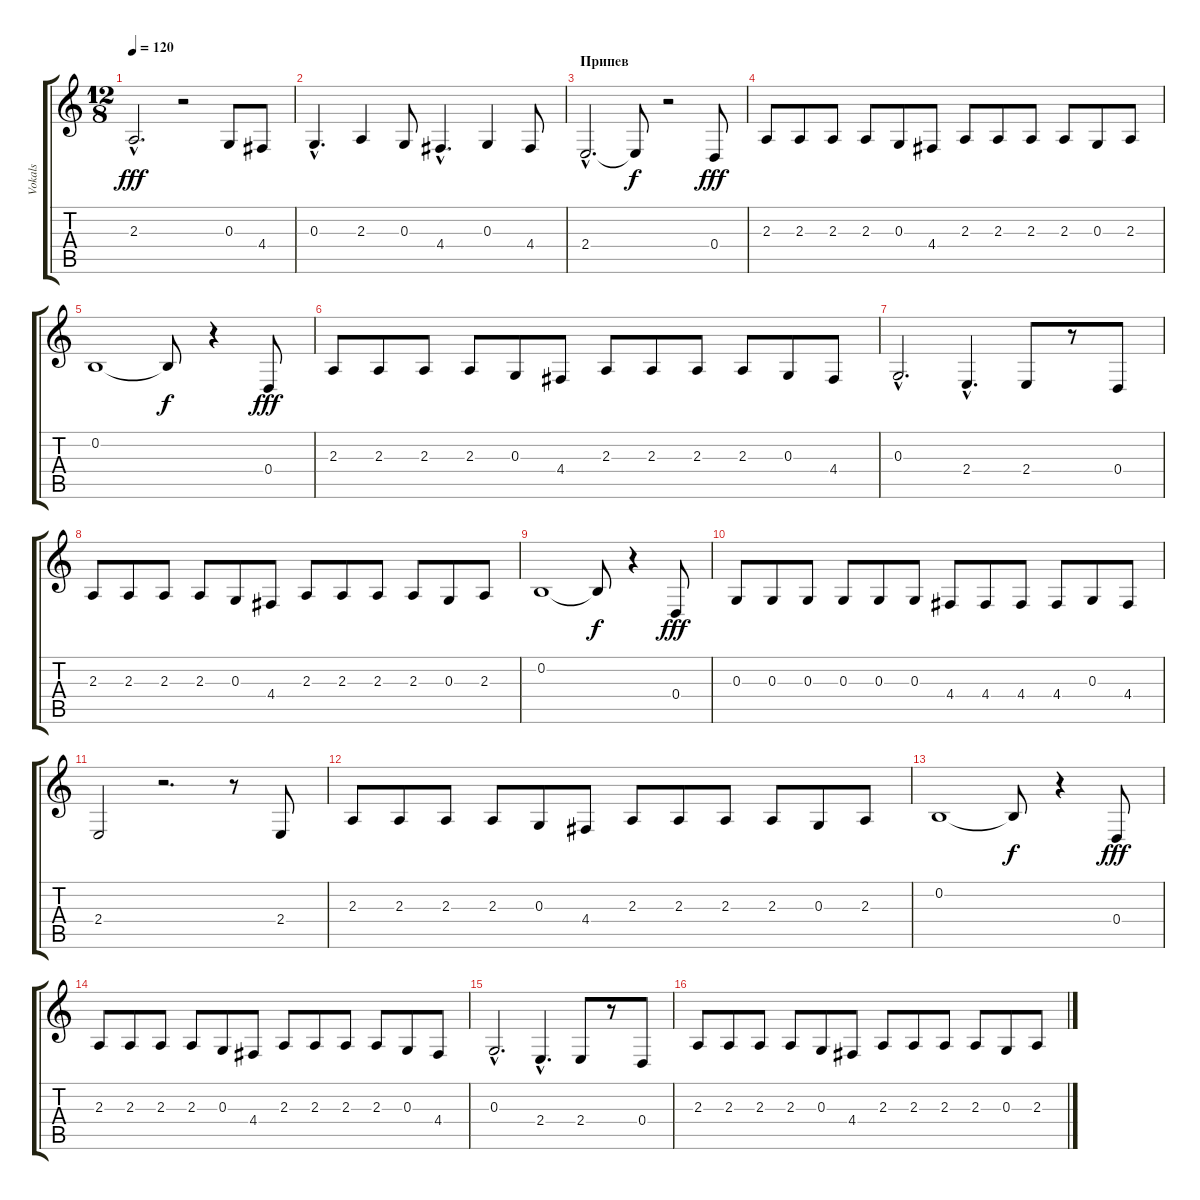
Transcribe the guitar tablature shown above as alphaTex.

\track ("Vokals" "Vokals") {instrument tenorsax}
\staff {score tabs}
\tuning (E4 B3 G3 D3 A2 E2) {hide}
\ts (12 8)
\tempo 120
\clef g2
\ks c
2.3{hac}.2{d dy fff} r.2 0.3.8 4.4.8 |
0.3{hac}.4{d} 2.3.4 0.3.8 4.4{hac}.4{d} 0.3.4 4.4.8 |
\section ("" "Припев")
2.4{hac}.2{d} 2.4{t}.8{dy f} r.2 0.4.8{dy fff} |
2.3.8 2.3.8 2.3.8 2.3.8 0.3.8 4.4.8 2.3.8 2.3.8 2.3.8 2.3.8 0.3.8 2.3.8 |
0.2.1 0.2{t}.8{dy f} r.4 0.4.8{dy fff} |
2.3.8 2.3.8 2.3.8 2.3.8 0.3.8 4.4.8 2.3.8 2.3.8 2.3.8 2.3.8 0.3.8 4.4.8 |
0.3{hac}.2{d} 2.4{hac}.4{d} 2.4.8 r.8 0.4.8 |
2.3.8 2.3.8 2.3.8 2.3.8 0.3.8 4.4.8 2.3.8 2.3.8 2.3.8 2.3.8 0.3.8 2.3.8 |
0.2.1 0.2{t}.8{dy f} r.4 0.4.8{dy fff} |
0.3.8 0.3.8 0.3.8 0.3.8 0.3.8 0.3.8 4.4.8 4.4.8 4.4.8 4.4.8 0.3.8 4.4.8 |
2.4.2 r.2{d} r.8 2.4.8 |
2.3.8 2.3.8 2.3.8 2.3.8 0.3.8 4.4.8 2.3.8 2.3.8 2.3.8 2.3.8 0.3.8 2.3.8 |
0.2.1 0.2{t}.8{dy f} r.4 0.4.8{dy fff} |
2.3.8 2.3.8 2.3.8 2.3.8 0.3.8 4.4.8 2.3.8 2.3.8 2.3.8 2.3.8 0.3.8 4.4.8 |
0.3{hac}.2{d} 2.4{hac}.4{d} 2.4.8 r.8 0.4.8 |
2.3.8 2.3.8 2.3.8 2.3.8 0.3.8 4.4.8 2.3.8 2.3.8 2.3.8 2.3.8 0.3.8 2.3.8
